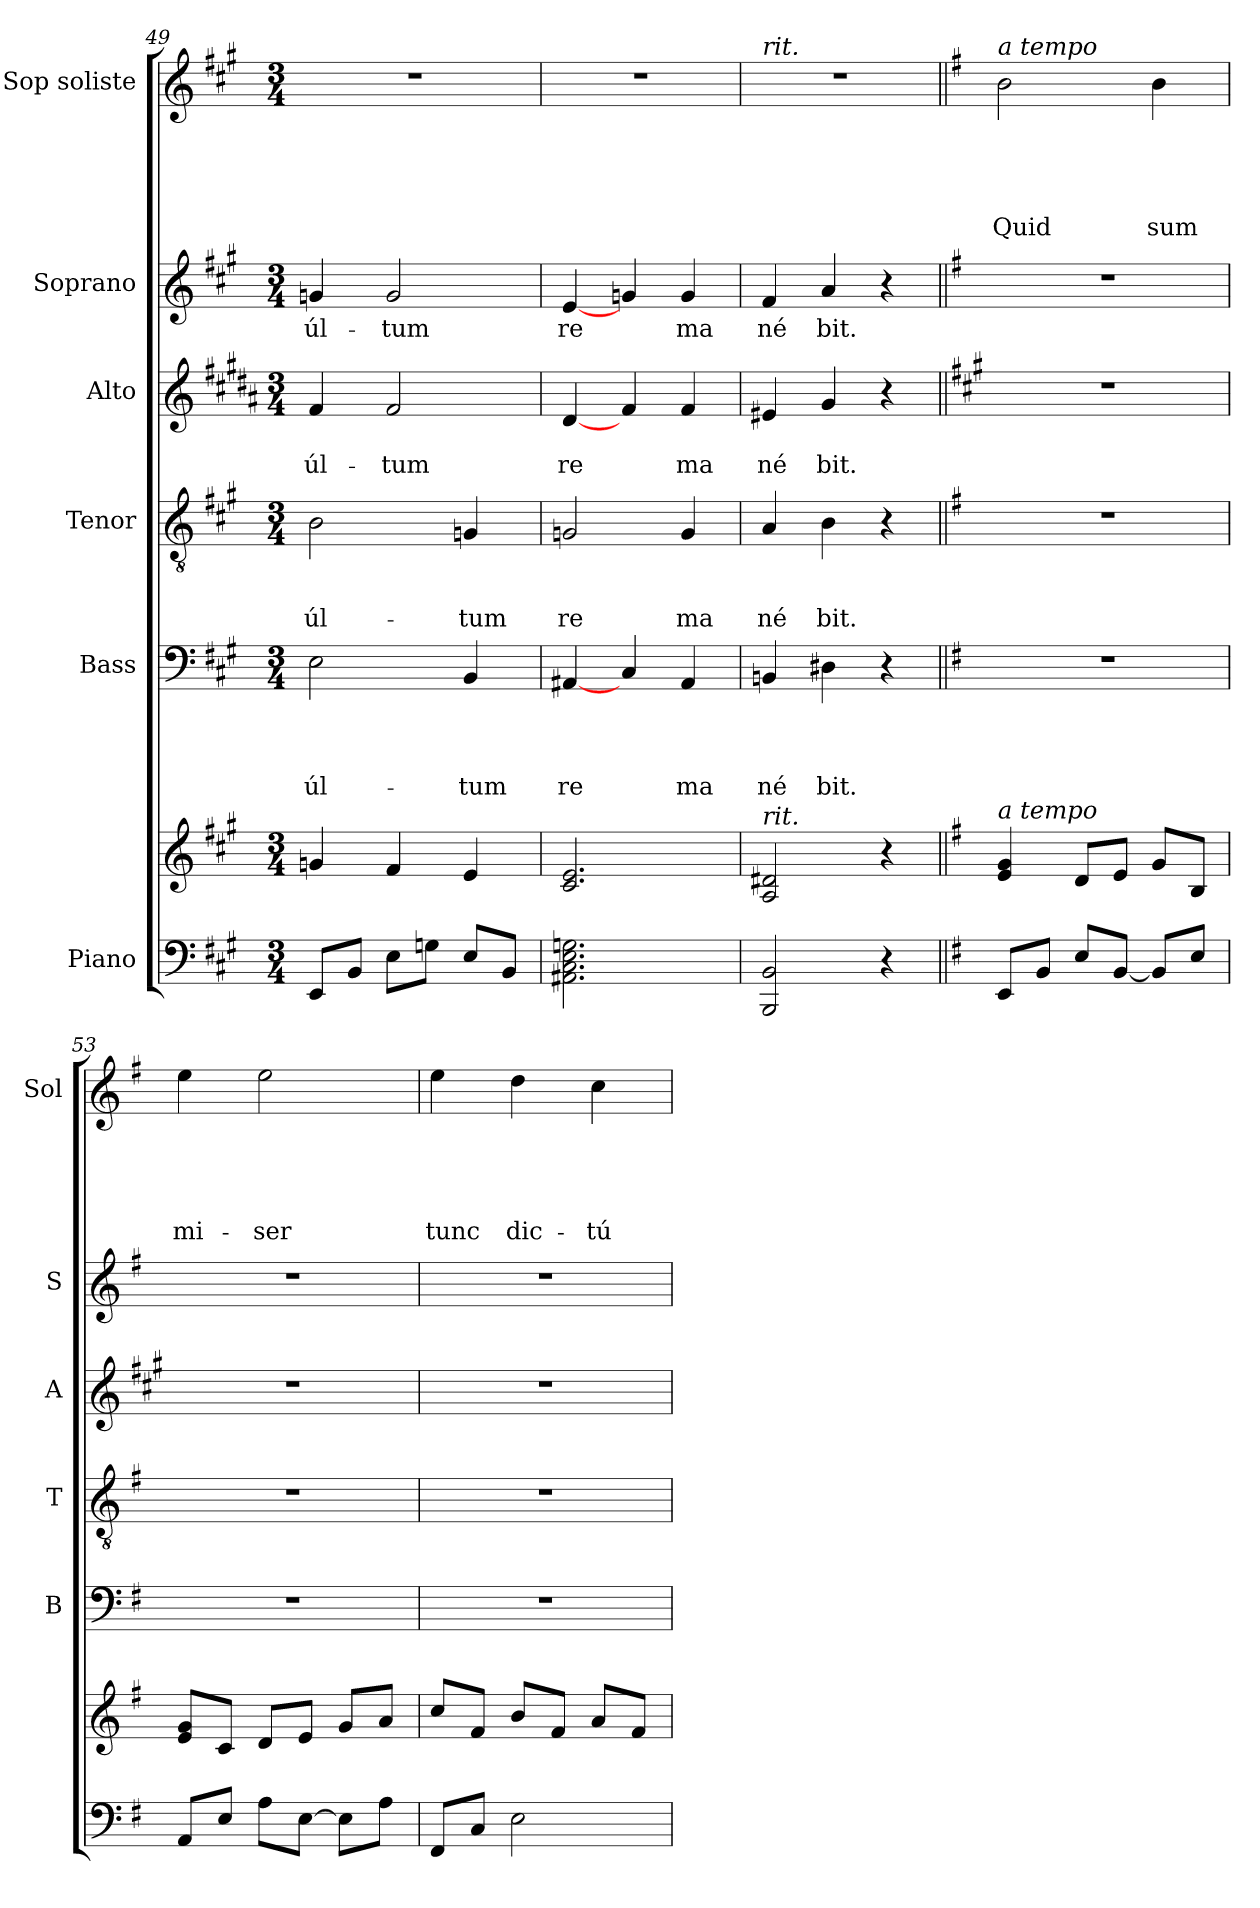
**kern	**kern	**kern	**text	**text	**text	**text	**kern	**text	**text	**text	**kern	**text	**text	**kern	**text	**kern	**text	**text	**text	**text	**text
*part6	*part6	*part5	*part5	*part5	*part5	*part5	*part4	*part4	*part4	*part4	*part3	*part3	*part3	*part2	*part2	*part1	*part1	*part1	*part1	*part1	*part1
*staff7	*staff6	*staff5	*staff5	*staff5	*staff5	*staff5	*staff4	*staff4	*staff4	*staff4	*staff3	*staff3	*staff3	*staff2	*staff2	*staff1	*staff1	*staff1	*staff1	*staff1	*staff1
*I"Piano	*	*I"Bass	*	*	*	*	*I"Tenor	*	*	*	*I"Alto	*	*	*I"Soprano	*	*I"Sop soliste	*	*	*	*	*
*	*	*I'B	*	*	*	*	*I'T	*	*	*	*I'A	*	*	*I'S	*	*I'Sol	*	*	*	*	*
!!LO:LB:g=z
*clefF4	*clefG2	*clefF4	*	*	*	*	*clefGv2	*	*	*	*clefG2	*	*	*clefG2	*	*clefG2	*	*	*	*	*
*	*	*	*	*	*	*	*	*	*	*	*ITrd1c2	*	*	*	*	*	*	*	*	*	*
*k[f#c#g#]	*k[f#c#g#]	*k[f#c#g#]	*	*	*	*	*k[f#c#g#]	*	*	*	*k[f#c#g#]	*	*	*k[f#c#g#]	*	*k[f#c#g#]	*	*	*	*	*
*A:	*A:	*A:	*	*	*	*	*A:	*	*	*	*A:	*	*	*A:	*	*A:	*	*	*	*	*
*M3/4	*M3/4	*M3/4	*	*	*	*	*M3/4	*	*	*	*M3/4	*	*	*M3/4	*	*M3/4	*	*	*	*	*
=49	=49	=49	=49	=49	=49	=49	=49	=49	=49	=49	=49	=49	=49	=49	=49	=49	=49	=49	=49	=49	=49
!	!	!	!	!	!	!LO:LY:b	!	!	!	!	!	!	!	!	!	!	!	!	!	!	!
!	!	!	!	!	!	!	!	!	!	!LO:LY:b	!	!	!	!	!	!	!	!	!	!	!
!	!	!	!	!	!	!	!	!	!	!	!	!	!LO:LY:b	!	!	!	!	!	!	!	!
!	!	!	!	!	!	!	!	!	!	!	!	!	!	!	!LO:LY:b	!	!	!	!	!	!
8EE/L	4gn/	2E\	.	.	.	úl-	2B\	.	.	úl-	4e/	.	úl-	4gn/	úl-	2.r	.	.	.	.	.
8BB/J	.	.	.	.	.	.	.	.	.	.	.	.	.	.	.	.	.	.	.	.	.
!	!	!	!	!	!	!	!	!	!	!	!	!	!LO:LY:b	!	!	!	!	!	!	!	!
!	!	!	!	!	!	!	!	!	!	!	!	!	!	!	!LO:LY:b	!	!	!	!	!	!
8E\L	4f#/	.	.	.	.	.	.	.	.	.	2e/	.	-tum	2g/	-tum	.	.	.	.	.	.
8Gn\J	.	.	.	.	.	.	.	.	.	.	.	.	.	.	.	.	.	.	.	.	.
!	!	!	!	!	!	!LO:LY:b	!	!	!	!	!	!	!	!	!	!	!	!	!	!	!
!	!	!	!	!	!	!	!	!	!	!LO:LY:b	!	!	!	!	!	!	!	!	!	!	!
8E/L	4e/	4BB/	.	.	.	-tum	4Gn/	.	.	-tum	.	.	.	.	.	.	.	.	.	.	.
8BB/J	.	.	.	.	.	.	.	.	.	.	.	.	.	.	.	.	.	.	.	.	.
=50	=50	=50	=50	=50	=50	=50	=50	=50	=50	=50	=50	=50	=50	=50	=50	=50	=50	=50	=50	=50	=50
!	!	!	!	!	!	!LO:LY:b	!	!	!	!	!	!	!	!	!	!	!	!	!	!	!
!	!	!	!	!	!	!	!	!	!	!LO:LY:b	!	!	!	!	!	!	!	!	!	!	!
!	!	!	!	!	!	!	!	!	!	!	!	!	!LO:LY:b	!	!	!	!	!	!	!	!
!	!	!	!	!	!	!	!	!	!	!	!	!	!	!	!LO:LY:b	!	!	!	!	!	!
2.AA#X\ 2.C#\ 2.E\ 2.Gn\	2.c#/ 2.e/	[4AA#X/	.	.	.	re	2Gn/	.	.	re	[4c#/	.	re	[4e/	re	2.r	.	.	.	.	.
.	.	4C#/	.	.	.	.	.	.	.	.	4e/	.	.	4gn/	.	.	.	.	.	.	.
!	!	!	!	!	!	!LO:LY:b	!	!	!	!	!	!	!	!	!	!	!	!	!	!	!
!	!	!	!	!	!	!	!	!	!	!LO:LY:b	!	!	!	!	!	!	!	!	!	!	!
!	!	!	!	!	!	!	!	!	!	!	!	!	!LO:LY:b	!	!	!	!	!	!	!	!
!	!	!	!	!	!	!	!	!	!	!	!	!	!	!	!LO:LY:b	!	!	!	!	!	!
.	.	4AA#/	.	.	.	ma	4G/	.	.	ma	4e/	.	ma	4g/	ma	.	.	.	.	.	.
=51	=51	=51	=51	=51	=51	=51	=51	=51	=51	=51	=51	=51	=51	=51	=51	=51	=51	=51	=51	=51	=51
!	!	!	!	!	!	!LO:LY:b	!	!	!	!	!	!	!	!	!	!	!	!	!	!	!
!	!	!	!	!	!	!	!	!	!	!LO:LY:b	!	!	!	!	!	!	!	!	!	!	!
!	!	!	!	!	!	!	!	!	!	!	!	!	!LO:LY:b	!	!	!	!	!	!	!	!
!	!	!	!	!	!	!	!	!	!	!	!	!	!	!	!	!LO:TX:a:i:t=rit.	!	!	!	!	!
!	!LO:TX:a:i:t=rit.	!	!	!	!	!	!	!	!	!	!	!	!	!	!	!	!	!	!	!	!
!	!	!	!	!	!	!	!	!	!	!	!	!	!	!	!LO:LY:b	!	!	!	!	!	!
2BBB/ 2BB/	2A/ 2d#X/	4BBni/	.	.	.	né	4A/	.	.	né	4d#X/	.	né	4f#/	né	2.r	.	.	.	.	.
!	!	!	!	!	!	!LO:LY:b	!	!	!	!	!	!	!	!	!	!	!	!	!	!	!
!	!	!	!	!	!	!	!	!	!	!LO:LY:b	!	!	!	!	!	!	!	!	!	!	!
!	!	!	!	!	!	!	!	!	!	!	!	!	!LO:LY:b	!	!	!	!	!	!	!	!
!	!	!	!	!	!	!	!	!	!	!	!	!	!	!	!LO:LY:b	!	!	!	!	!	!
.	.	4D#X\	.	.	.	bit.	4B\	.	.	bit.	4f#/	.	bit.	4a/	bit.	.	.	.	.	.	.
4r	4r	4r	.	.	.	.	4r	.	.	.	4r	.	.	4r	.	.	.	.	.	.	.
=52||	=52||	=52||	=52||	=52||	=52||	=52||	=52||	=52||	=52||	=52||	=52||	=52||	=52||	=52||	=52||	=52||	=52||	=52||	=52||	=52||	=52||
*k[f#]	*k[f#]	*k[f#]	*	*	*	*	*k[f#]	*	*	*	*k[f#]	*	*	*k[f#]	*	*k[f#]	*	*	*	*	*
*e:	*e:	*e:	*	*	*	*	*e:	*	*	*	*e:	*	*	*e:	*	*e:	*	*	*	*	*
!	!	!	!	!	!	!	!	!	!	!	!	!	!	!	!	!LO:TX:a:i:t=a tempo	!	!	!	!	!
!	!LO:TX:a:i:t=a tempo	!	!	!	!	!	!	!	!	!	!	!	!	!	!	!	!	!	!	!	!
!	!	!	!	!	!	!	!	!	!	!	!	!	!	!	!	!	!	!	!	!	!LO:LY:b
8EE/L	4e/ 4g/	2.r	.	.	.	.	2.r	.	.	.	2.r	.	.	2.r	.	2b\	.	.	.	.	Quid
8BB/J	.	.	.	.	.	.	.	.	.	.	.	.	.	.	.	.	.	.	.	.	.
8E/L	8d/L	.	.	.	.	.	.	.	.	.	.	.	.	.	.	.	.	.	.	.	.
[8BB/J	8e/J	.	.	.	.	.	.	.	.	.	.	.	.	.	.	.	.	.	.	.	.
!	!	!	!	!	!	!	!	!	!	!	!	!	!	!	!	!	!	!	!	!	!LO:LY:b
8BB/L]	8g/L	.	.	.	.	.	.	.	.	.	.	.	.	.	.	4b\	.	.	.	.	sum
8E/J	8B/J	.	.	.	.	.	.	.	.	.	.	.	.	.	.	.	.	.	.	.	.
=53	=53	=53	=53	=53	=53	=53	=53	=53	=53	=53	=53	=53	=53	=53	=53	=53	=53	=53	=53	=53	=53
!	!	!	!	!	!	!	!	!	!	!	!	!	!	!	!	!	!	!	!	!	!LO:LY:b
8AA/L	8e/ 8g/L	2.r	.	.	.	.	2.r	.	.	.	2.r	.	.	2.r	.	4ee\	.	.	.	.	mi-
8E/J	8c/J	.	.	.	.	.	.	.	.	.	.	.	.	.	.	.	.	.	.	.	.
!	!	!	!	!	!	!	!	!	!	!	!	!	!	!	!	!	!	!	!	!	!LO:LY:b
8A\L	8d/L	.	.	.	.	.	.	.	.	.	.	.	.	.	.	2ee\	.	.	.	.	-ser
[8E\J	8e/J	.	.	.	.	.	.	.	.	.	.	.	.	.	.	.	.	.	.	.	.
8E\L]	8g/L	.	.	.	.	.	.	.	.	.	.	.	.	.	.	.	.	.	.	.	.
8A\J	8a/J	.	.	.	.	.	.	.	.	.	.	.	.	.	.	.	.	.	.	.	.
=54	=54	=54	=54	=54	=54	=54	=54	=54	=54	=54	=54	=54	=54	=54	=54	=54	=54	=54	=54	=54	=54
!	!	!	!	!	!	!	!	!	!	!	!	!	!	!	!	!	!	!	!	!	!LO:LY:b
8FF#/L	8cc/L	2.r	.	.	.	.	2.r	.	.	.	2.r	.	.	2.r	.	4ee\	.	.	.	.	tunc
8C/J	8f#/J	.	.	.	.	.	.	.	.	.	.	.	.	.	.	.	.	.	.	.	.
!	!	!	!	!	!	!	!	!	!	!	!	!	!	!	!	!	!	!	!	!	!LO:LY:b
2E\	8b/L	.	.	.	.	.	.	.	.	.	.	.	.	.	.	4dd\	.	.	.	.	dic-
.	8f#/J	.	.	.	.	.	.	.	.	.	.	.	.	.	.	.	.	.	.	.	.
!	!	!	!	!	!	!	!	!	!	!	!	!	!	!	!	!	!	!	!	!	!LO:LY:b
.	8a/L	.	.	.	.	.	.	.	.	.	.	.	.	.	.	4cc\	.	.	.	.	-tú-
.	8f#/J	.	.	.	.	.	.	.	.	.	.	.	.	.	.	.	.	.	.	.	.
=	=	=	=	=	=	=	=	=	=	=	=	=	=	=	=	=	=	=	=	=	=
*-	*-	*-	*-	*-	*-	*-	*-	*-	*-	*-	*-	*-	*-	*-	*-	*-	*-	*-	*-	*-	*-
